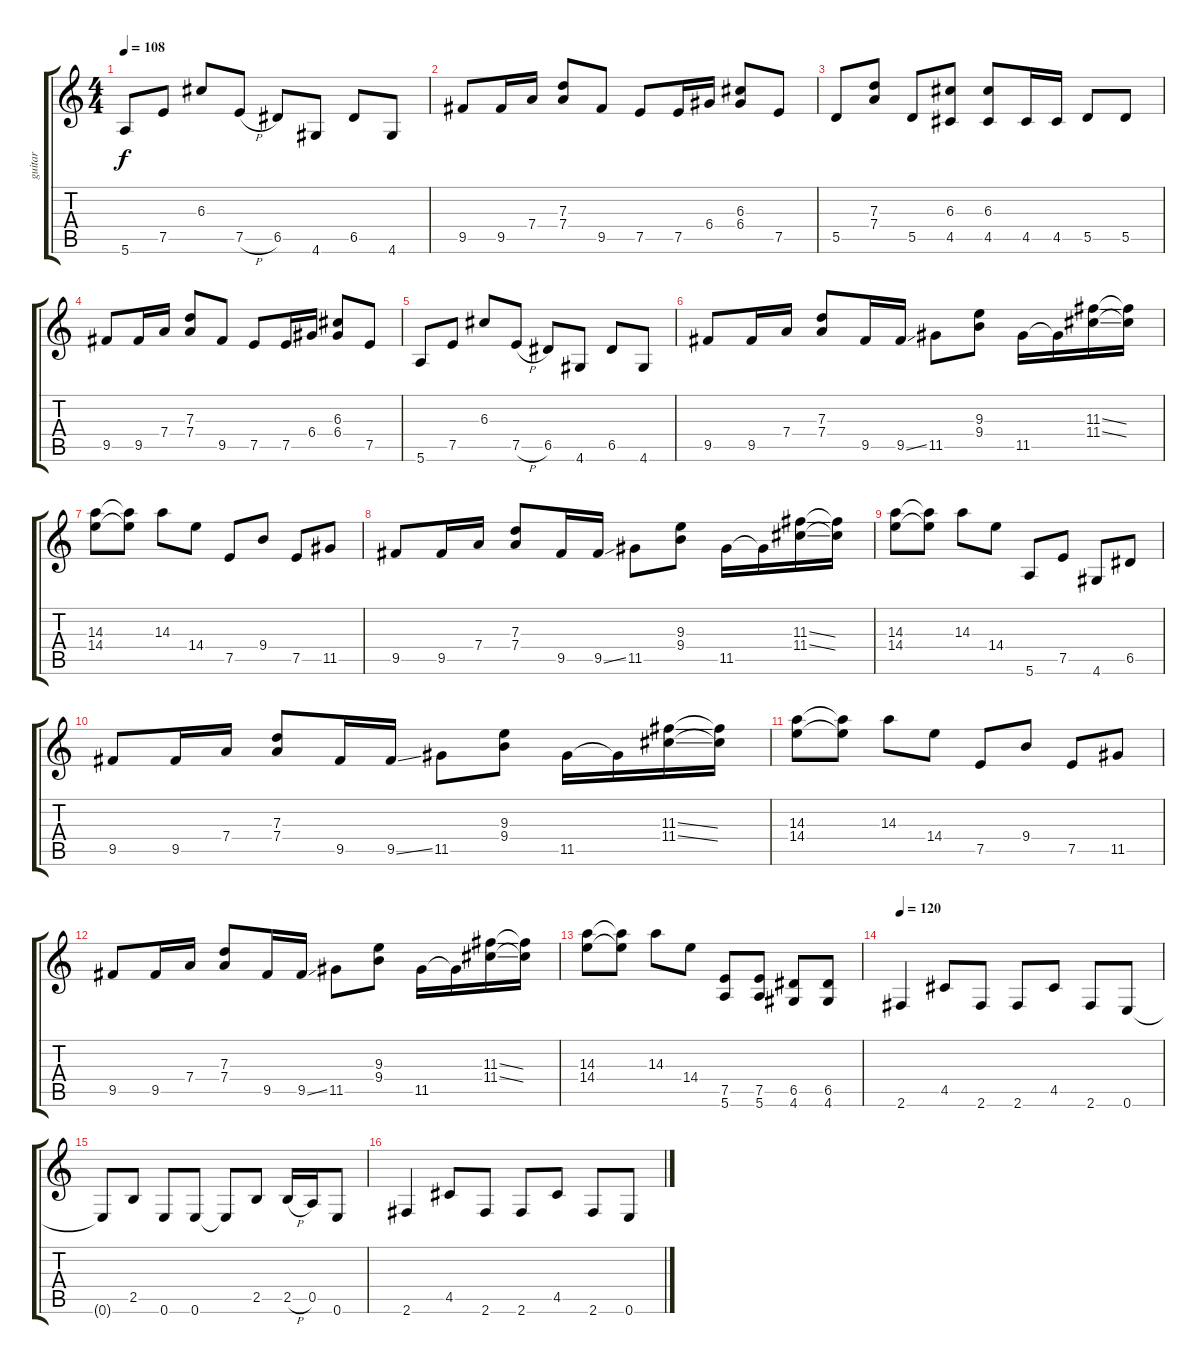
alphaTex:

\track ("guitar" "guitar") {instrument overdrivenguitar}
\staff {score tabs}
\tuning (E4 B3 G3 D3 A2 E2) {hide}
\ts (4 4)
\tempo 108
\clef g2
\ks c
5.6.8{dy f} 7.5.8 6.3.8 7.5{h}.8 6.5.8 4.6.8 6.5.8 4.6.8 |
9.5.8 9.5.16 7.4.16 (7.3 7.4).8 9.5.8 7.5.8 7.5.16 6.4.16 (6.3 6.4).8 7.5.8 |
5.5.8 (7.3 7.4).8 5.5.8 (6.3 4.5).8 (6.3 4.5).8 4.5.16 4.5.16 5.5.8 5.5.8 |
9.5.8 9.5.16 7.4.16 (7.3 7.4).8 9.5.8 7.5.8 7.5.16 6.4.16 (6.3 6.4).8 7.5.8 |
5.6.8 7.5.8 6.3.8 7.5{h}.8 6.5.8 4.6.8 6.5.8 4.6.8 |
9.5.8 9.5.16 7.4.16 (7.3 7.4).8 9.5.16 9.5{ss}.16 11.5.8 (9.3 9.4).8 11.5.16 11.5{t}.16 (11.3{ss} 11.4{ss}).16 (11.3{t} 11.4{t}).16 |
(14.3 14.4).8 (14.3{t} 14.4{t}).8 14.3.8 14.4.8 7.5.8 9.4.8 7.5.8 11.5.8 |
9.5.8 9.5.16 7.4.16 (7.3 7.4).8 9.5.16 9.5{ss}.16 11.5.8 (9.3 9.4).8 11.5.16 11.5{t}.16 (11.3{ss} 11.4{ss}).16 (11.3{t} 11.4{t}).16 |
(14.3 14.4).8 (14.3{t} 14.4{t}).8 14.3.8 14.4.8 5.6.8 7.5.8 4.6.8 6.5.8 |
9.5.8 9.5.16 7.4.16 (7.3 7.4).8 9.5.16 9.5{ss}.16 11.5.8 (9.3 9.4).8 11.5.16 11.5{t}.16 (11.3{ss} 11.4{ss}).16 (11.3{t} 11.4{t}).16 |
(14.3 14.4).8 (14.3{t} 14.4{t}).8 14.3.8 14.4.8 7.5.8 9.4.8 7.5.8 11.5.8 |
9.5.8 9.5.16 7.4.16 (7.3 7.4).8 9.5.16 9.5{ss}.16 11.5.8 (9.3 9.4).8 11.5.16 11.5{t}.16 (11.3{ss} 11.4{ss}).16 (11.3{t} 11.4{t}).16 |
(14.3 14.4).8 (14.3{t} 14.4{t}).8 14.3.8 14.4.8 (7.5 5.6).8 (7.5 5.6).8 (6.5 4.6).8 (6.5 4.6).8 |
\tempo 120
2.6.4 4.5.8 2.6.8 2.6.8 4.5.8 2.6.8 0.6.8 |
0.6{t}.8 2.5.8 0.6.8 0.6.8 0.6{t}.8 2.5.8 2.5{h}.16 0.5.16 0.6.8 |
2.6.4 4.5.8 2.6.8 2.6.8 4.5.8 2.6.8 0.6.8
